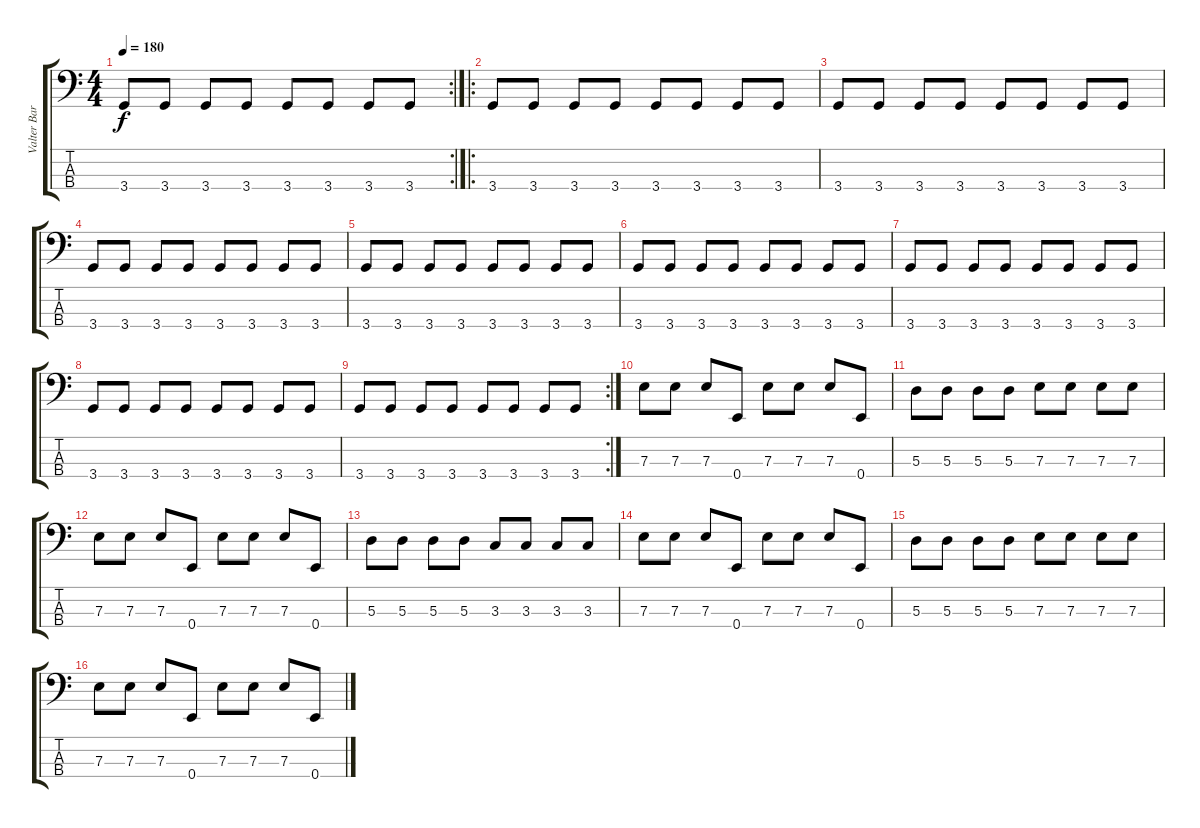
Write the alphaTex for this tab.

\track ("Valter Barros" "Valter Bar") {instrument electricbasspick}
\staff {score tabs}
\tuning (G2 D2 A1 E1) {hide}
\rc 2
\ts (4 4)
\tempo 180
\clef f4
\ks c
3.4.8{dy f} 3.4.8 3.4.8 3.4.8 3.4.8 3.4.8 3.4.8 3.4.8 |
\ro
3.4.8 3.4.8 3.4.8 3.4.8 3.4.8 3.4.8 3.4.8 3.4.8 |
3.4.8 3.4.8 3.4.8 3.4.8 3.4.8 3.4.8 3.4.8 3.4.8 |
3.4.8 3.4.8 3.4.8 3.4.8 3.4.8 3.4.8 3.4.8 3.4.8 |
3.4.8 3.4.8 3.4.8 3.4.8 3.4.8 3.4.8 3.4.8 3.4.8 |
3.4.8 3.4.8 3.4.8 3.4.8 3.4.8 3.4.8 3.4.8 3.4.8 |
3.4.8 3.4.8 3.4.8 3.4.8 3.4.8 3.4.8 3.4.8 3.4.8 |
3.4.8 3.4.8 3.4.8 3.4.8 3.4.8 3.4.8 3.4.8 3.4.8 |
\rc 2
3.4.8 3.4.8 3.4.8 3.4.8 3.4.8 3.4.8 3.4.8 3.4.8 |
7.3.8 7.3.8 7.3.8 0.4.8 7.3.8 7.3.8 7.3.8 0.4.8 |
5.3.8 5.3.8 5.3.8 5.3.8 7.3.8 7.3.8 7.3.8 7.3.8 |
7.3.8 7.3.8 7.3.8 0.4.8 7.3.8 7.3.8 7.3.8 0.4.8 |
5.3.8 5.3.8 5.3.8 5.3.8 3.3.8 3.3.8 3.3.8 3.3.8 |
7.3.8 7.3.8 7.3.8 0.4.8 7.3.8 7.3.8 7.3.8 0.4.8 |
5.3.8 5.3.8 5.3.8 5.3.8 7.3.8 7.3.8 7.3.8 7.3.8 |
7.3.8 7.3.8 7.3.8 0.4.8 7.3.8 7.3.8 7.3.8 0.4.8
